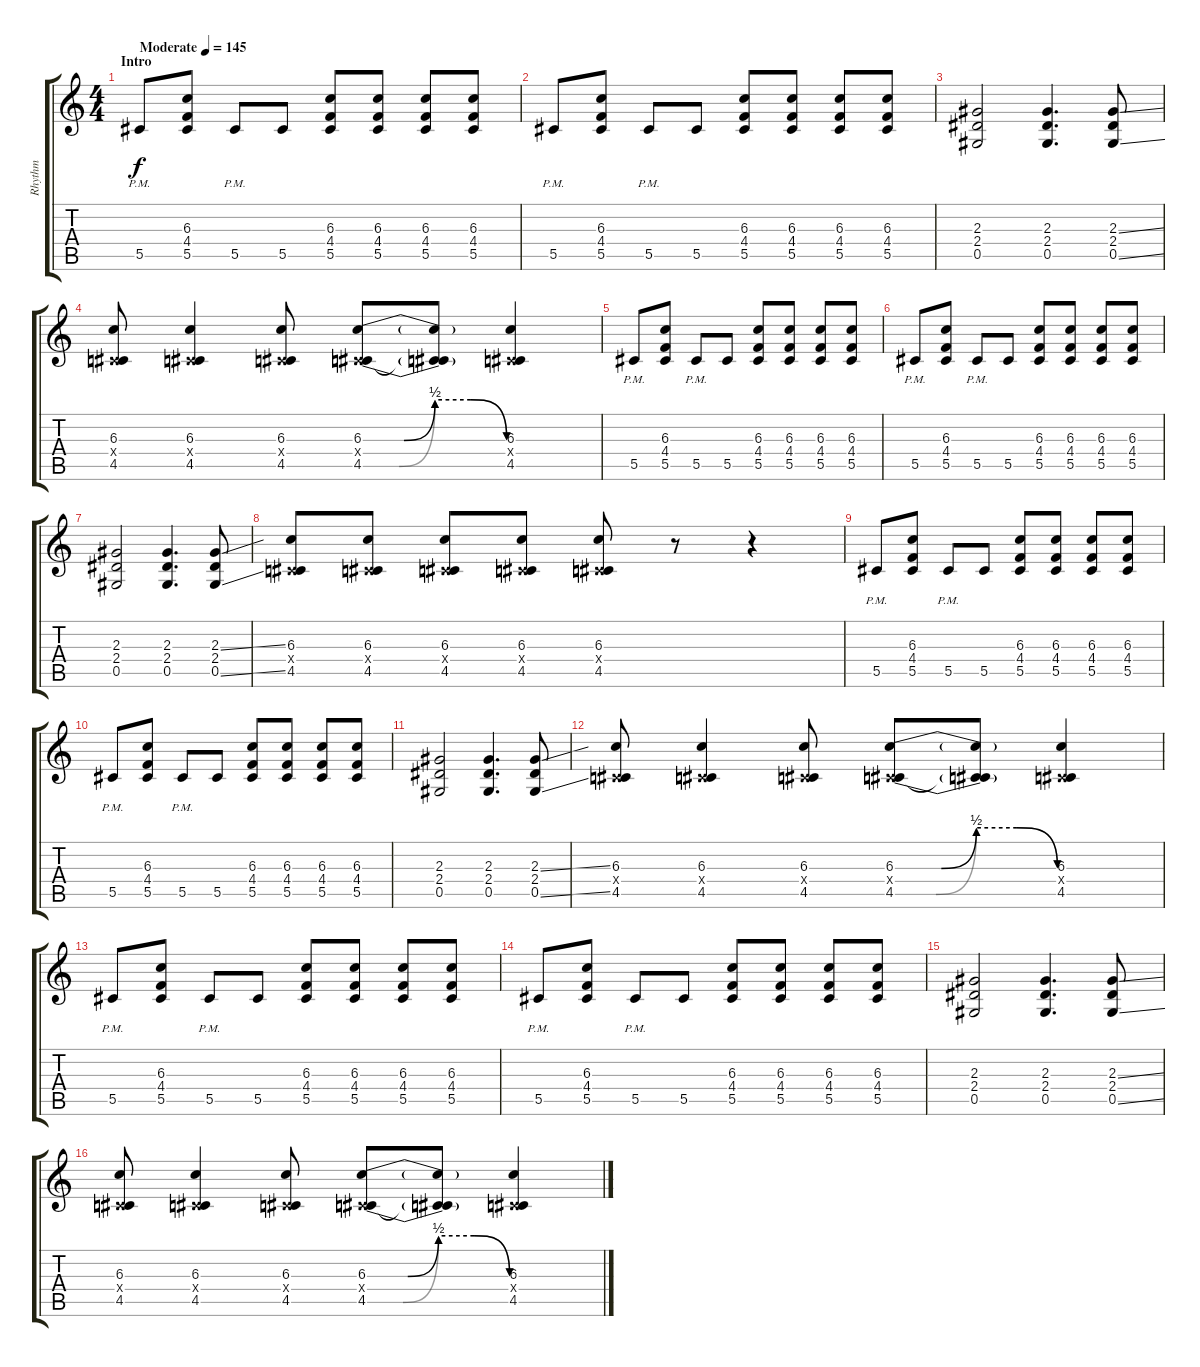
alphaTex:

\track ("Rhythm" "Rhythm") {instrument distortionguitar}
\staff {score tabs}
\tuning (Eb4 Bb3 Gb3 Db3 Ab2 Eb2) {hide}
\ts (4 4)
\section ("" "Intro")
\tempo (145 "Moderate")
\clef g2
\ks c
5.5{pm}.8{dy f instrument distortionguitar} (6.3 4.4 5.5).8 5.5{pm}.8 5.5.8 (6.3 4.4 5.5).8 (6.3 4.4 5.5).8 (6.3 4.4 5.5).8 (6.3 4.4 5.5).8 |
5.5{pm}.8 (6.3 4.4 5.5).8 5.5{pm}.8 5.5.8 (6.3 4.4 5.5).8 (6.3 4.4 5.5).8 (6.3 4.4 5.5).8 (6.3 4.4 5.5).8 |
(2.3 2.4 0.5).2 (2.3 2.4 0.5).4{d} (2.3{ss} 2.4 0.5{ss}).8 |
(6.3 0.4{x} 4.5).8 (6.3 0.4{x} 4.5).4 (6.3 0.4{x} 4.5).8 (6.3{be (custom 0 0 15 0 17 0 30 2 45 2 60 0)} 0.4{x} 4.5{be (custom 0 0 15 0 30 2 45 2 60 0)}).8 (6.3{t} 0.4{t} 4.5{t}).8 (6.3 0.4{x} 4.5).4 |
5.5{pm}.8 (6.3 4.4 5.5).8 5.5{pm}.8 5.5.8 (6.3 4.4 5.5).8 (6.3 4.4 5.5).8 (6.3 4.4 5.5).8 (6.3 4.4 5.5).8 |
5.5{pm}.8 (6.3 4.4 5.5).8 5.5{pm}.8 5.5.8 (6.3 4.4 5.5).8 (6.3 4.4 5.5).8 (6.3 4.4 5.5).8 (6.3 4.4 5.5).8 |
(2.3 2.4 0.5).2 (2.3 2.4 0.5).4{d} (2.3{ss} 2.4 0.5{ss}).8 |
(6.3 0.4{x} 4.5).8 (6.3 0.4{x} 4.5).8 (6.3 0.4{x} 4.5).8 (6.3 0.4{x} 4.5).8 (6.3 0.4{x} 4.5).8 r.8 r.4 |
5.5{pm}.8 (6.3 4.4 5.5).8 5.5{pm}.8 5.5.8 (6.3 4.4 5.5).8 (6.3 4.4 5.5).8 (6.3 4.4 5.5).8 (6.3 4.4 5.5).8 |
5.5{pm}.8 (6.3 4.4 5.5).8 5.5{pm}.8 5.5.8 (6.3 4.4 5.5).8 (6.3 4.4 5.5).8 (6.3 4.4 5.5).8 (6.3 4.4 5.5).8 |
(2.3 2.4 0.5).2 (2.3 2.4 0.5).4{d} (2.3{ss} 2.4 0.5{ss}).8 |
(6.3 0.4{x} 4.5).8 (6.3 0.4{x} 4.5).4 (6.3 0.4{x} 4.5).8 (6.3{be (custom 0 0 15 0 17 0 30 2 45 2 60 0)} 0.4{x} 4.5{be (custom 0 0 15 0 30 2 45 2 60 0)}).8 (6.3{t} 0.4{t} 4.5{t}).8 (6.3 0.4{x} 4.5).4 |
5.5{pm}.8 (6.3 4.4 5.5).8 5.5{pm}.8 5.5.8 (6.3 4.4 5.5).8 (6.3 4.4 5.5).8 (6.3 4.4 5.5).8 (6.3 4.4 5.5).8 |
5.5{pm}.8 (6.3 4.4 5.5).8 5.5{pm}.8 5.5.8 (6.3 4.4 5.5).8 (6.3 4.4 5.5).8 (6.3 4.4 5.5).8 (6.3 4.4 5.5).8 |
(2.3 2.4 0.5).2 (2.3 2.4 0.5).4{d} (2.3{ss} 2.4 0.5{ss}).8 |
(6.3 0.4{x} 4.5).8 (6.3 0.4{x} 4.5).4 (6.3 0.4{x} 4.5).8 (6.3{be (custom 0 0 15 0 17 0 30 2 45 2 60 0)} 0.4{x} 4.5{be (custom 0 0 15 0 30 2 45 2 60 0)}).8 (6.3{t} 0.4{t} 4.5{t}).8 (6.3 0.4{x} 4.5).4
